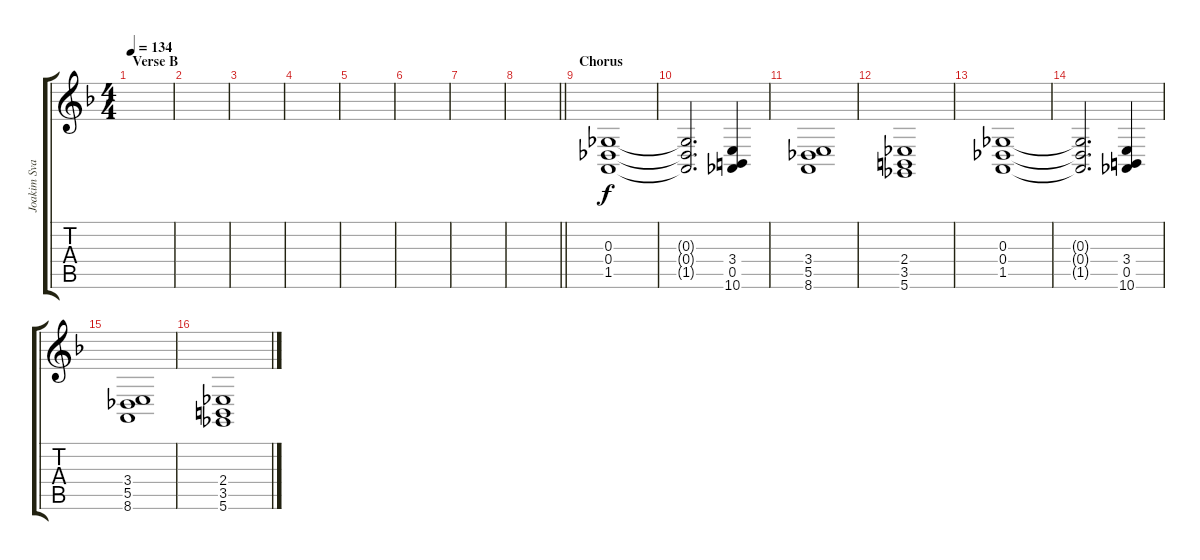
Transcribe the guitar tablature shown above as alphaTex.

\track ("Joakim Svalberg" "Joakim Sva") {instrument choiraahs}
\staff {score tabs}
\tuning (Eb4 Bb3 Gb3 Db3 Ab2 Db2) {hide}
\ts (4 4)
\section ("" "Verse B")
\tempo 134
\clef g2
\ks f
|
|
|
|
|
|
|
\barLineRight lightlight
|
\section ("" "Chorus")
(0.3 0.4 1.5).1 |
(0.3{t} 0.4{t} 1.5{t}).2{d} (3.4 0.5 10.6).4 |
(3.4 5.5 8.6).1 |
(2.4 3.5 5.6).1 |
(0.3 0.4 1.5).1 |
(0.3{t} 0.4{t} 1.5{t}).2{d} (3.4 0.5 10.6).4 |
(3.4 5.5 8.6).1 |
(2.4 3.5 5.6).1
